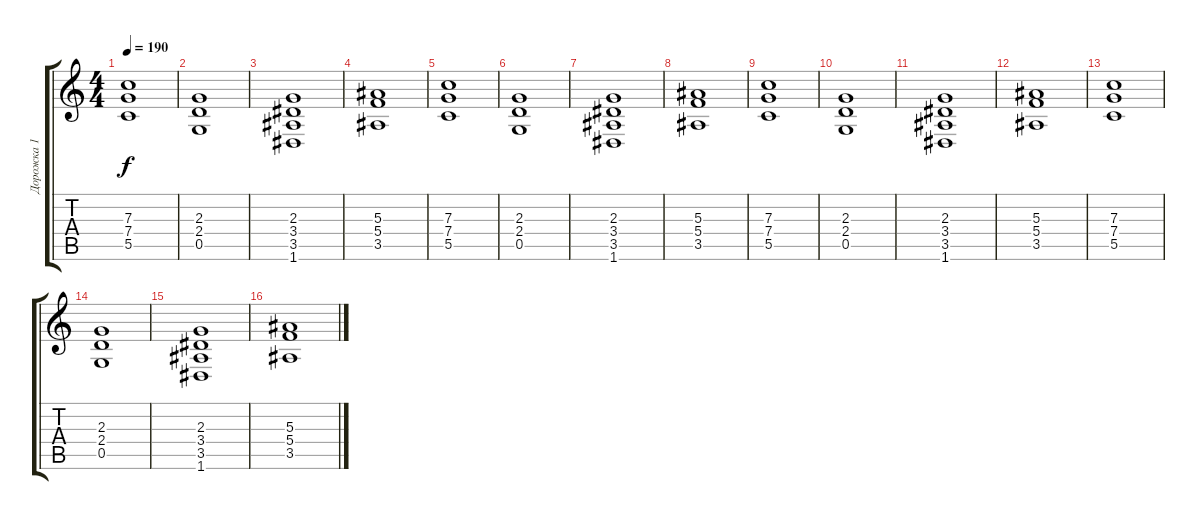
\track ("Дорожка 1" "Дорожка 1") {instrument distortionguitar}
\staff {score tabs}
\tuning (D4 A3 F3 C3 G2 D2) {hide}
\ts (4 4)
\tempo 190
\clef g2
\ks c
(7.3 7.4 5.5).1{dy f} |
(2.3 2.4 0.5).1 |
(2.3 3.4 3.5 1.6).1 |
(5.3 5.4 3.5).1 |
(7.3 7.4 5.5).1 |
(2.3 2.4 0.5).1 |
(2.3 3.4 3.5 1.6).1 |
(5.3 5.4 3.5).1 |
(7.3 7.4 5.5).1 |
(2.3 2.4 0.5).1 |
(2.3 3.4 3.5 1.6).1 |
(5.3 5.4 3.5).1 |
(7.3 7.4 5.5).1 |
(2.3 2.4 0.5).1 |
(2.3 3.4 3.5 1.6).1 |
(5.3 5.4 3.5).1
